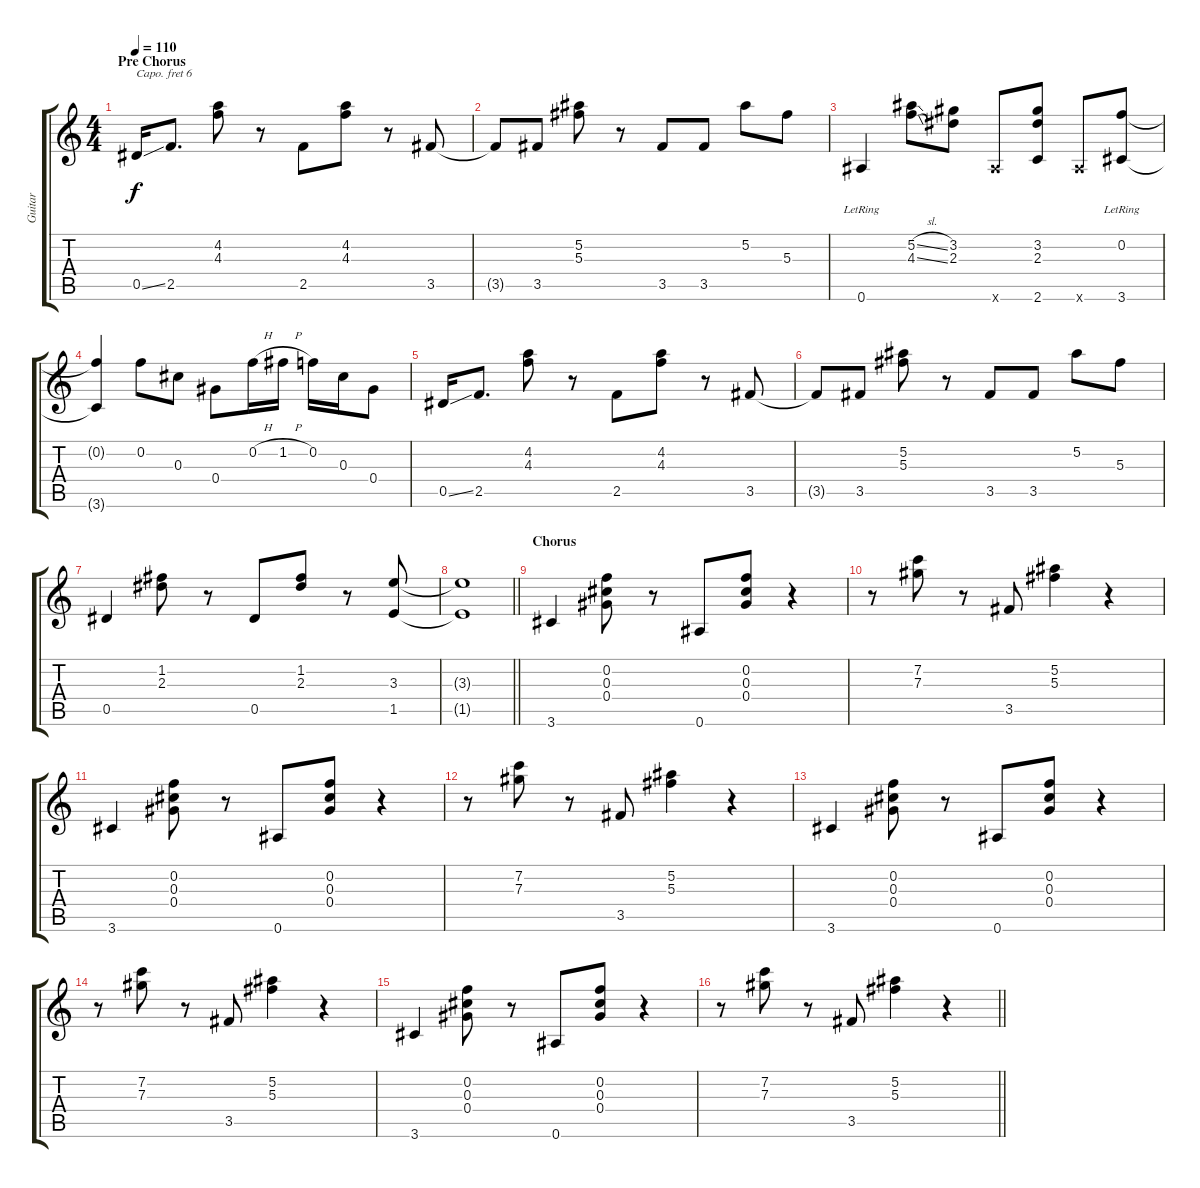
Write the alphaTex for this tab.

\track ("Guitar" "Guitar") {instrument acousticguitarsteel}
\staff {score tabs}
\capo 6
\tuning (E4 B3 G3 D3 A2 E2) {hide}
\ts (4 4)
\section ("" "Pre Chorus")
\tempo 110
\clef g2
\ks c
0.5{ss}.16{dy f} 2.5.8{d} (4.2 4.3).8 r.8 2.5.8 (4.2 4.3).8 r.8 3.5.8 |
3.5{t}.8 3.5.8 (5.2 5.3).8 r.8 3.5.8 3.5.8 5.2.8 5.3.8 |
0.6{lr}.4 (5.2{sl} 4.3{sl}).8 (3.2 2.3).8 0.6{x}.8 (3.2 2.3 2.6).8 0.6{x}.8 (0.2 3.6{lr}).8 |
(0.2{t} 3.6{t}).4 0.2.8 0.3.8 0.4.8 0.2{h}.16 1.2{h}.16 0.2.16 0.3.16 0.4.8 |
0.5{ss}.16 2.5.8{d} (4.2 4.3).8 r.8 2.5.8 (4.2 4.3).8 r.8 3.5.8 |
3.5{t}.8 3.5.8 (5.2 5.3).8 r.8 3.5.8 3.5.8 5.2.8 5.3.8 |
0.5.4 (1.2 2.3).8 r.8 0.5.8 (1.2 2.3).8 r.8 (3.3 1.5).8 |
\barLineRight lightlight
(3.3{t} 1.5{t}).1 |
\section ("" "Chorus")
3.6.4 (0.2 0.3 0.4).8 r.8 0.6.8 (0.2 0.3 0.4).8 r.4 |
r.8 (7.2 7.3).8 r.8 3.5.8 (5.2 5.3).4 r.4 |
3.6.4 (0.2 0.3 0.4).8 r.8 0.6.8 (0.2 0.3 0.4).8 r.4 |
r.8 (7.2 7.3).8 r.8 3.5.8 (5.2 5.3).4 r.4 |
3.6.4 (0.2 0.3 0.4).8 r.8 0.6.8 (0.2 0.3 0.4).8 r.4 |
r.8 (7.2 7.3).8 r.8 3.5.8 (5.2 5.3).4 r.4 |
3.6.4 (0.2 0.3 0.4).8 r.8 0.6.8 (0.2 0.3 0.4).8 r.4 |
\barLineRight lightlight
r.8 (7.2 7.3).8 r.8 3.5.8 (5.2 5.3).4 r.4
